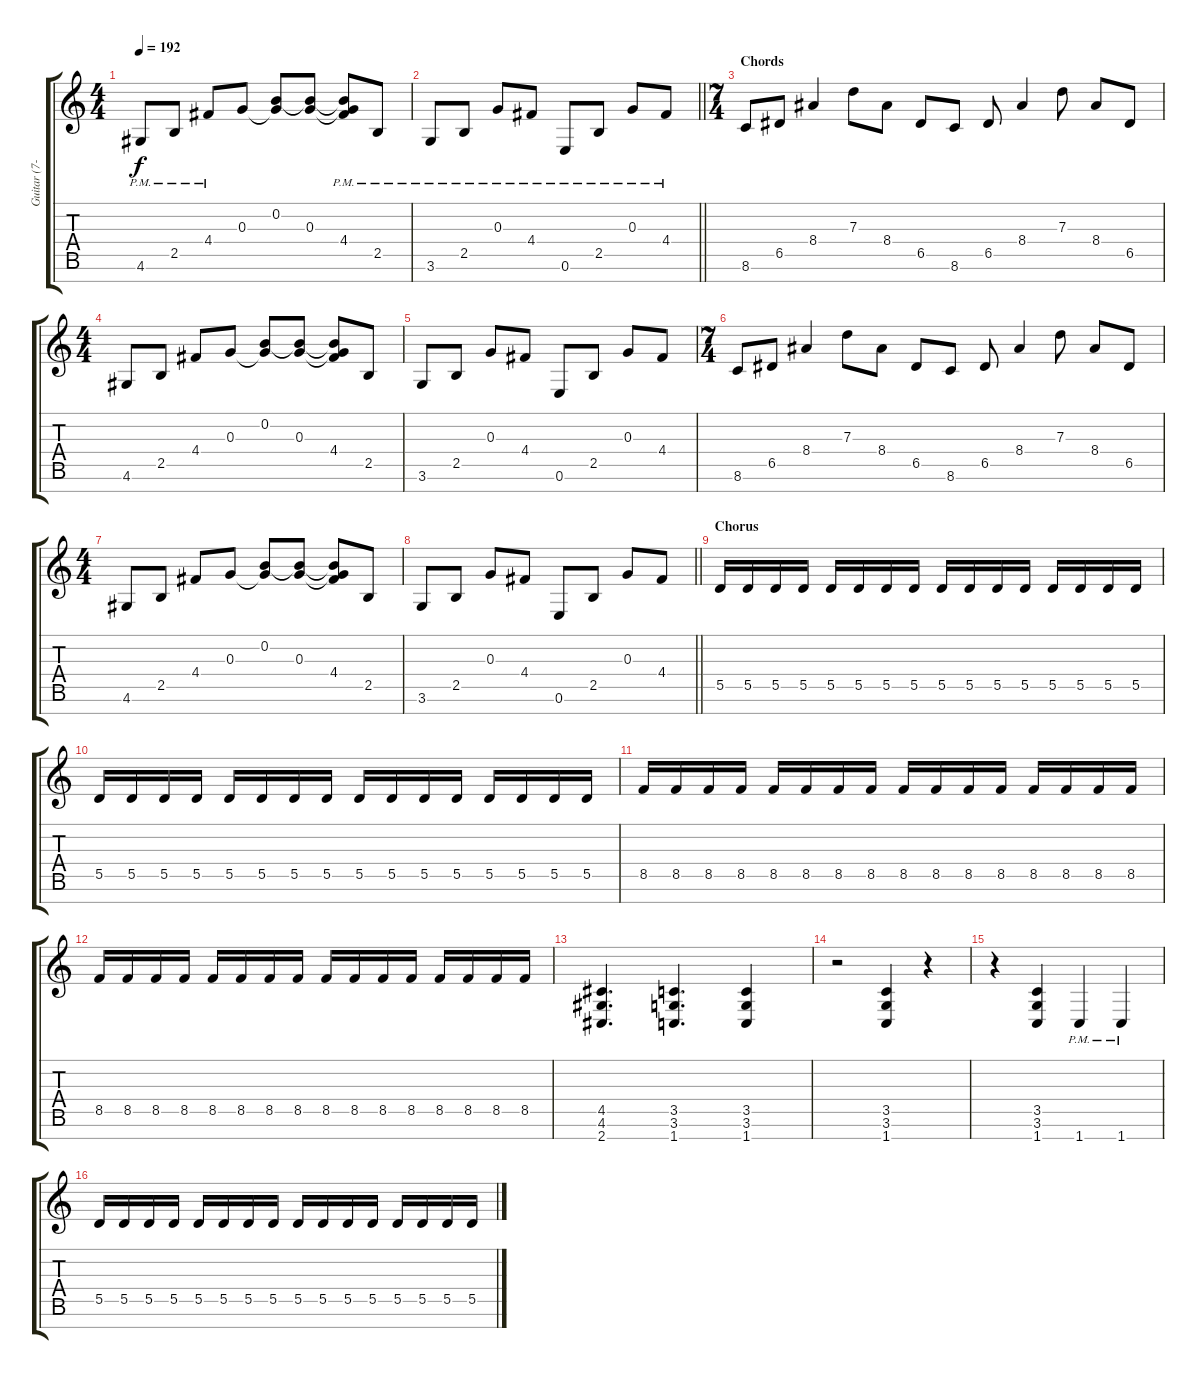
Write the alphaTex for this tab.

\track ("Guitar (7-string)" "Guitar (7-") {instrument distortionguitar}
\staff {score tabs}
\tuning (E4 B3 G3 D3 A2 E2 B1) {hide}
\ts (4 4)
\tempo 192
\clef g2
\ks c
4.6{pm}.8{dy f} 2.5{pm}.8 4.4{pm}.8 0.3.8 (0.2 0.3{t}).8 (0.2{t} 0.3).8 (0.2{t} 0.3{t} 4.4{pm}).8 2.5{pm}.8 |
\barLineRight lightlight
3.6{pm}.8 2.5{pm}.8 0.3{pm}.8 4.4{pm}.8 0.6{pm}.8 2.5{pm}.8 0.3{pm}.8 4.4{pm}.8 |
\ts (7 4)
\section ("" "Chords")
8.6.8{balance 6} 6.5.8 8.4.4 7.3.8 8.4.8 6.5.8 8.6.8 6.5.8 8.4.4 7.3.8 8.4.8 6.5.8 |
\ts (4 4)
4.6.8 2.5.8 4.4.8 0.3.8 (0.2 0.3{t}).8 (0.2{t} 0.3).8 (0.2{t} 0.3{t} 4.4).8 2.5.8 |
3.6.8 2.5.8 0.3.8 4.4.8 0.6.8 2.5.8 0.3.8 4.4.8 |
\ts (7 4)
8.6.8 6.5.8 8.4.4 7.3.8 8.4.8 6.5.8 8.6.8 6.5.8 8.4.4 7.3.8 8.4.8 6.5.8 |
\ts (4 4)
4.6.8 2.5.8 4.4.8 0.3.8 (0.2 0.3{t}).8 (0.2{t} 0.3).8 (0.2{t} 0.3{t} 4.4).8 2.5.8 |
\barLineRight lightlight
3.6.8 2.5.8 0.3.8 4.4.8 0.6.8 2.5.8 0.3.8 4.4.8 |
\section ("" "Chorus")
5.5.16{volume 16 balance 16} 5.5.16 5.5.16 5.5.16 5.5.16 5.5.16 5.5.16 5.5.16 5.5.16 5.5.16 5.5.16 5.5.16 5.5.16 5.5.16 5.5.16 5.5.16 |
5.5.16 5.5.16 5.5.16 5.5.16 5.5.16 5.5.16 5.5.16 5.5.16 5.5.16 5.5.16 5.5.16 5.5.16 5.5.16 5.5.16 5.5.16 5.5.16 |
8.5.16 8.5.16 8.5.16 8.5.16 8.5.16 8.5.16 8.5.16 8.5.16 8.5.16 8.5.16 8.5.16 8.5.16 8.5.16 8.5.16 8.5.16 8.5.16 |
8.5.16 8.5.16 8.5.16 8.5.16 8.5.16 8.5.16 8.5.16 8.5.16 8.5.16 8.5.16 8.5.16 8.5.16 8.5.16 8.5.16 8.5.16 8.5.16 |
(4.5 4.6 2.7).4{d} (3.5 3.6 1.7).4{d} (3.5 3.6 1.7).4 |
r.2 (3.5 3.6 1.7).4 r.4 |
r.4 (3.5 3.6 1.7).4 1.7{pm}.4 1.7{pm}.4 |
5.5.16 5.5.16 5.5.16 5.5.16 5.5.16 5.5.16 5.5.16 5.5.16 5.5.16 5.5.16 5.5.16 5.5.16 5.5.16 5.5.16 5.5.16 5.5.16
